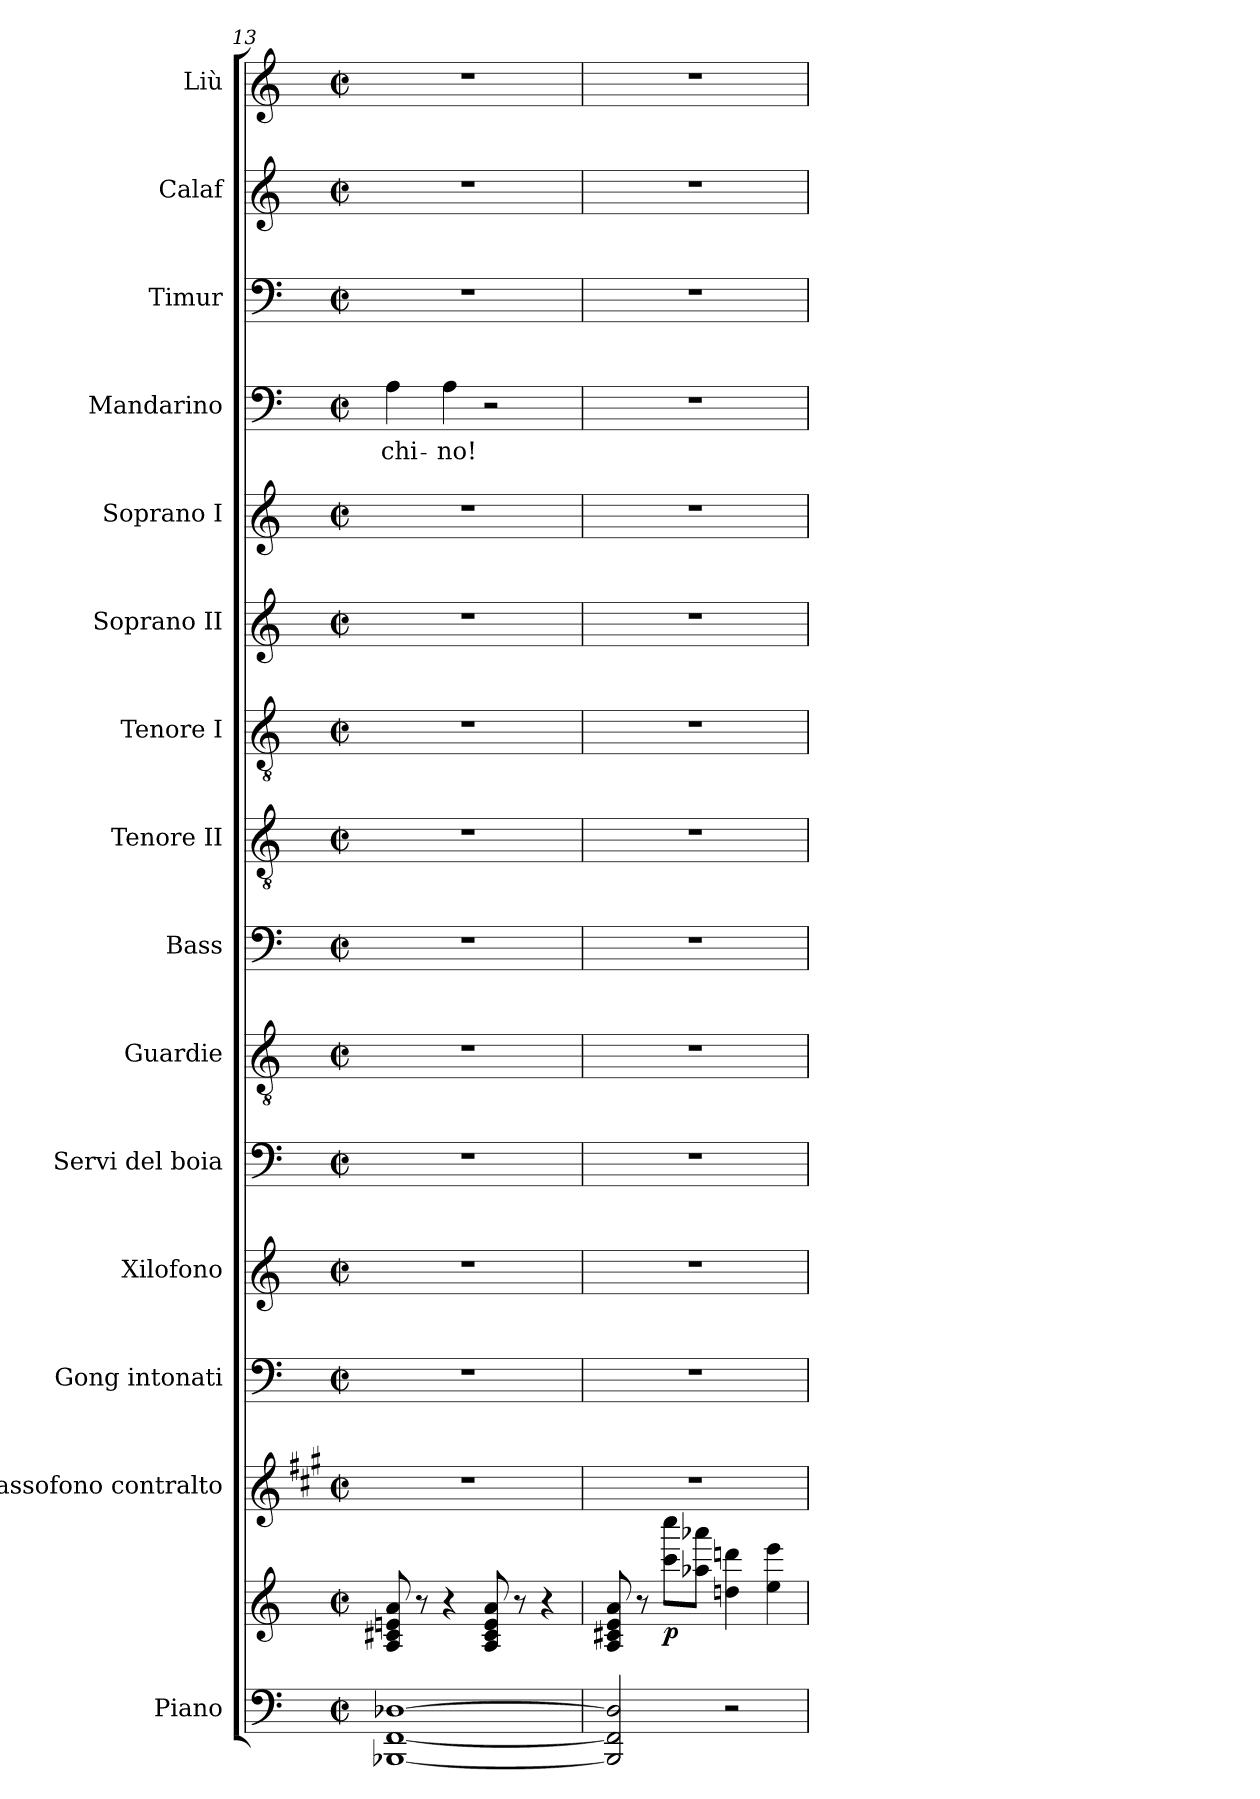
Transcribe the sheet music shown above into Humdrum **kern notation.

**kern	**kern	**dynam	**kern	**kern	**kern	**kern	**kern	**kern	**kern	**kern	**kern	**kern	**kern	**text	**kern	**kern	**kern
*part15	*part15	*part15	*part14	*part13	*part12	*part11	*part10	*part9	*part8	*part7	*part6	*part5	*part4	*part4	*part3	*part2	*part1
*staff16	*staff15	*staff15/16	*staff14	*staff13	*staff12	*staff11	*staff10	*staff9	*staff8	*staff7	*staff6	*staff5	*staff4	*staff4	*staff3	*staff2	*staff1
*I"Piano	*	*	*I"Sassofono contralto	*I"Gong intonati	*I"Xilofono	*I"Servi del boia	*I"Guardie	*I"Bass	*I"Tenore II	*I"Tenore I	*I"Soprano II	*I"Soprano I	*I"Mandarino	*	*I"Timur	*I"Calaf	*I"Liù
*I'Pno.	*	*	*	*I'Gong int.	*I'Xil.	*I'Ser.B.	*I'G.	*I'B.	*I'T. II	*I'T. I	*I'S. II	*I'S. I	*I'M.	*	*I'T.	*I'C.	*I'L.
*clefF4	*clefG2	*	*clefG2	*clefF4	*clefG2	*clefF4	*clefGv2	*clefF4	*clefGv2	*clefGv2	*clefG2	*clefG2	*clefF4	*	*clefF4	*clefG2	*clefG2
*	*	*	*ITrd5c9	*	*ITrd-7c-12	*	*	*	*	*	*	*	*	*	*	*	*
*k[]	*k[]	*	*k[]	*k[]	*k[]	*k[]	*k[]	*k[]	*k[]	*k[]	*k[]	*k[]	*k[]	*	*k[]	*k[]	*k[]
*M2/2	*M2/2	*	*M2/2	*M2/2	*M2/2	*M2/2	*M2/2	*M2/2	*M2/2	*M2/2	*M2/2	*M2/2	*M2/2	*	*M2/2	*M2/2	*M2/2
*met(c|)	*met(c|)	*	*met(c|)	*met(c|)	*met(c|)	*met(c|)	*met(c|)	*met(c|)	*met(c|)	*met(c|)	*met(c|)	*met(c|)	*met(c|)	*	*met(c|)	*met(c|)	*met(c|)
=13	=13	=13	=13	=13	=13	=13	=13	=13	=13	=13	=13	=13	=13	=13	=13	=13	=13
!	!	!	!	!	!	!	!	!	!	!	!	!	!	!LO:LY:b	!	!	!
[1BBB-X [1FF [1D-X	8A/ 8c#X/ 8en/ 8a/	.	1r	1r	1r	1r	1r	1r	1r	1r	1r	1r	4A\	-chi-	1r	1r	1r
.	8r	.	.	.	.	.	.	.	.	.	.	.	.	.	.	.	.
!	!	!	!	!	!	!	!	!	!	!	!	!	!	!LO:LY:b	!	!	!
.	4r	.	.	.	.	.	.	.	.	.	.	.	4A\	-no!	.	.	.
.	8A/ 8c#/ 8e/ 8a/	.	.	.	.	.	.	.	.	.	.	.	2r	.	.	.	.
.	8r	.	.	.	.	.	.	.	.	.	.	.	.	.	.	.	.
.	4r	.	.	.	.	.	.	.	.	.	.	.	.	.	.	.	.
=14	=14	=14	=14	=14	=14	=14	=14	=14	=14	=14	=14	=14	=14	=14	=14	=14	=14
2BBB-/] 2FF/] 2D-/]	8A/ 8c#X/ 8e/ 8a/	.	1r	1r	1r	1r	1r	1r	1r	1r	1r	1r	1r	.	1r	1r	1r
.	8r	.	.	.	.	.	.	.	.	.	.	.	.	.	.	.	.
!	!	!LO:DY:b	!	!	!	!	!	!	!	!	!	!	!	!	!	!	!
.	8ccc\ 8cccc\L	p	.	.	.	.	.	.	.	.	.	.	.	.	.	.	.
.	8aa-X\ 8aaa-X\J	.	.	.	.	.	.	.	.	.	.	.	.	.	.	.	.
2r	4ddn\ 4dddn\	.	.	.	.	.	.	.	.	.	.	.	.	.	.	.	.
.	4ee\ 4eee\	.	.	.	.	.	.	.	.	.	.	.	.	.	.	.	.
=	=	=	=	=	=	=	=	=	=	=	=	=	=	=	=	=	=
*-	*-	*-	*-	*-	*-	*-	*-	*-	*-	*-	*-	*-	*-	*-	*-	*-	*-
